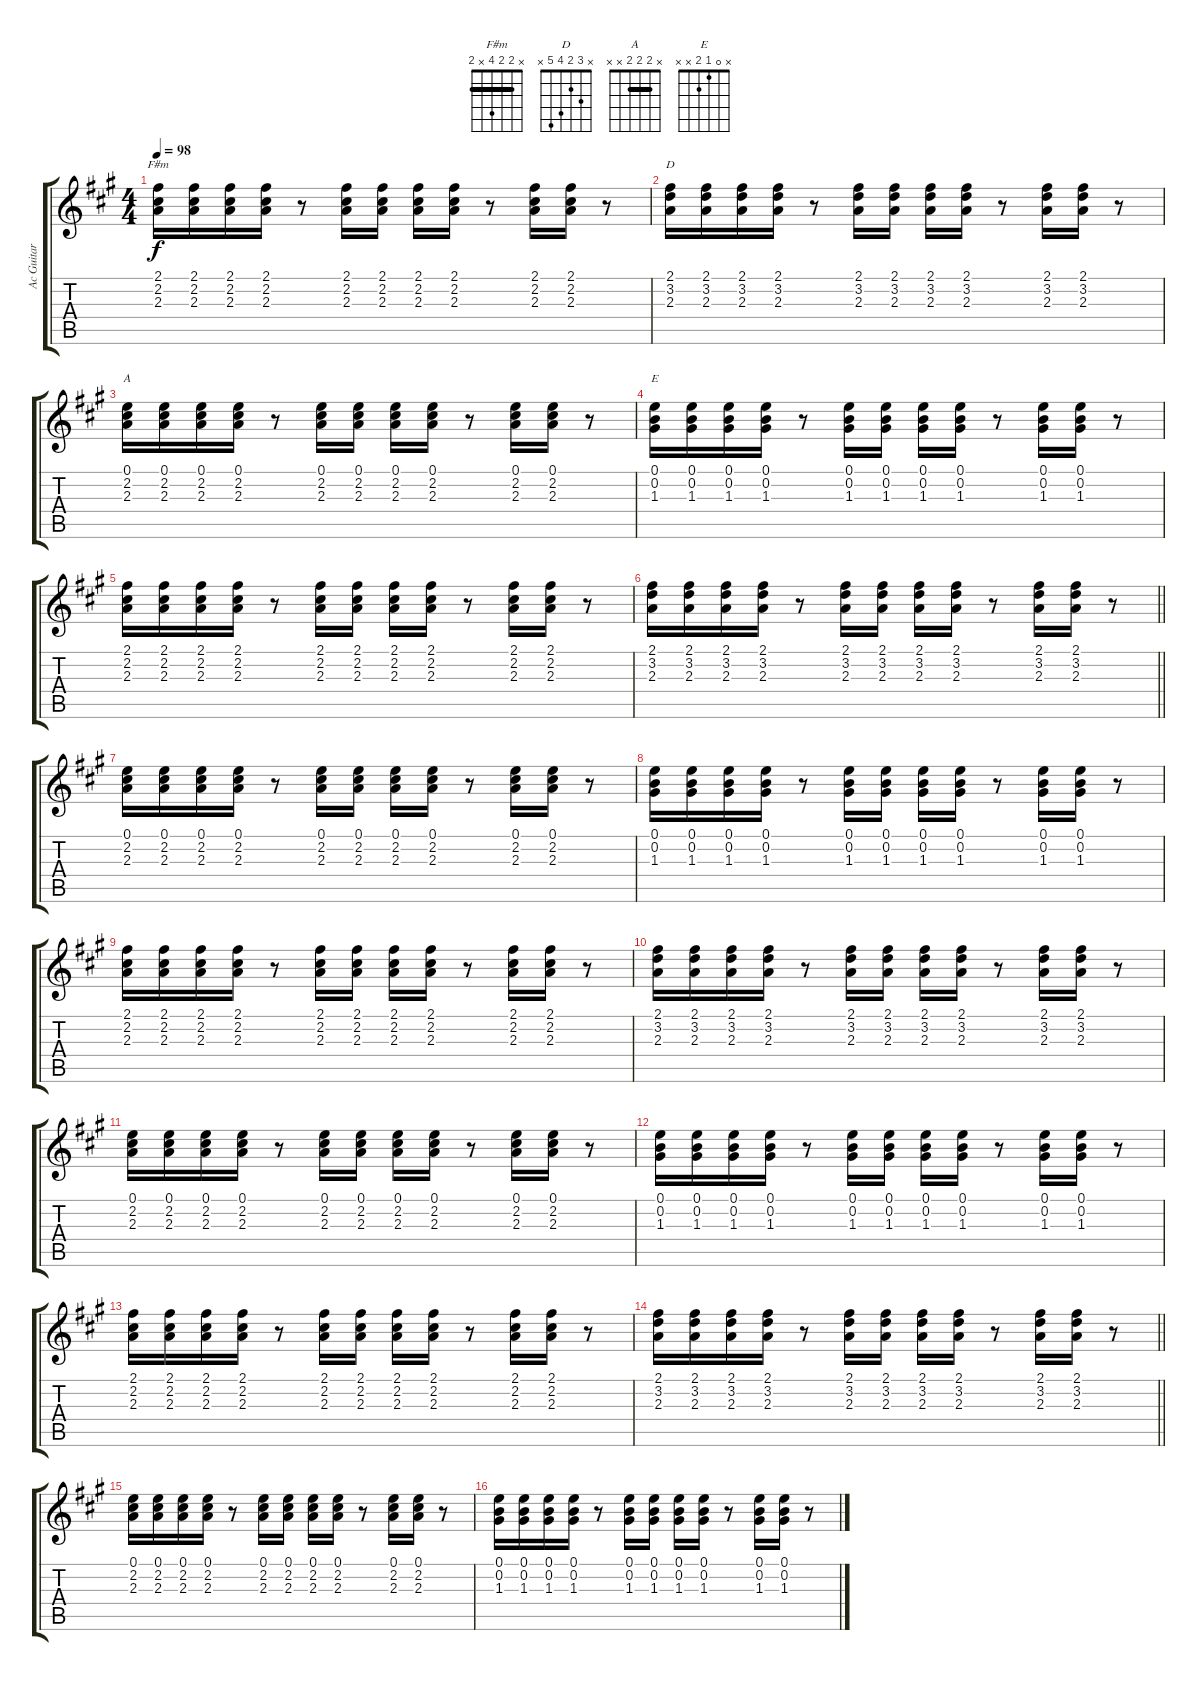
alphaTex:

\track ("Ac Guitar" "Ac Guitar") {instrument acousticguitarsteel}
\staff {score tabs}
\tuning (E4 B3 G3 D3 A2 E2) {hide}
\chord ("F#m" x 2 2 4 x 2) {barre 2}
\chord ("D" x 3 2 4 5 x)
\chord ("A" x 2 2 2 x x) {barre 2}
\chord ("E" x 0 1 2 x x)
\ts (4 4)
\tempo 98
\clef g2
\ks a
(2.1 2.2 2.3).16{ch "F#m" dy f} (2.1 2.2 2.3).16 (2.1 2.2 2.3).16 (2.1 2.2 2.3).16 r.8 (2.1 2.2 2.3).16 (2.1 2.2 2.3).16 (2.1 2.2 2.3).16 (2.1 2.2 2.3).16 r.8 (2.1 2.2 2.3).16 (2.1 2.2 2.3).16 r.8 |
(2.1 3.2 2.3).16{ch "D"} (2.1 3.2 2.3).16 (2.1 3.2 2.3).16 (2.1 3.2 2.3).16 r.8 (2.1 3.2 2.3).16 (2.1 3.2 2.3).16 (2.1 3.2 2.3).16 (2.1 3.2 2.3).16 r.8 (2.1 3.2 2.3).16 (2.1 3.2 2.3).16 r.8 |
(0.1 2.2 2.3).16{ch "A"} (0.1 2.2 2.3).16 (0.1 2.2 2.3).16 (0.1 2.2 2.3).16 r.8 (0.1 2.2 2.3).16 (0.1 2.2 2.3).16 (0.1 2.2 2.3).16 (0.1 2.2 2.3).16 r.8 (0.1 2.2 2.3).16 (0.1 2.2 2.3).16 r.8 |
(0.1 0.2 1.3).16{ch "E"} (0.1 0.2 1.3).16 (0.1 0.2 1.3).16 (0.1 0.2 1.3).16 r.8 (0.1 0.2 1.3).16 (0.1 0.2 1.3).16 (0.1 0.2 1.3).16 (0.1 0.2 1.3).16 r.8 (0.1 0.2 1.3).16 (0.1 0.2 1.3).16 r.8 |
(2.1 2.2 2.3).16 (2.1 2.2 2.3).16 (2.1 2.2 2.3).16 (2.1 2.2 2.3).16 r.8 (2.1 2.2 2.3).16 (2.1 2.2 2.3).16 (2.1 2.2 2.3).16 (2.1 2.2 2.3).16 r.8 (2.1 2.2 2.3).16 (2.1 2.2 2.3).16 r.8 |
\barLineRight lightlight
(2.1 3.2 2.3).16 (2.1 3.2 2.3).16 (2.1 3.2 2.3).16 (2.1 3.2 2.3).16 r.8 (2.1 3.2 2.3).16 (2.1 3.2 2.3).16 (2.1 3.2 2.3).16 (2.1 3.2 2.3).16 r.8 (2.1 3.2 2.3).16 (2.1 3.2 2.3).16 r.8 |
(0.1 2.2 2.3).16 (0.1 2.2 2.3).16 (0.1 2.2 2.3).16 (0.1 2.2 2.3).16 r.8 (0.1 2.2 2.3).16 (0.1 2.2 2.3).16 (0.1 2.2 2.3).16 (0.1 2.2 2.3).16 r.8 (0.1 2.2 2.3).16 (0.1 2.2 2.3).16 r.8 |
(0.1 0.2 1.3).16 (0.1 0.2 1.3).16 (0.1 0.2 1.3).16 (0.1 0.2 1.3).16 r.8 (0.1 0.2 1.3).16 (0.1 0.2 1.3).16 (0.1 0.2 1.3).16 (0.1 0.2 1.3).16 r.8 (0.1 0.2 1.3).16 (0.1 0.2 1.3).16 r.8 |
(2.1 2.2 2.3).16 (2.1 2.2 2.3).16 (2.1 2.2 2.3).16 (2.1 2.2 2.3).16 r.8 (2.1 2.2 2.3).16 (2.1 2.2 2.3).16 (2.1 2.2 2.3).16 (2.1 2.2 2.3).16 r.8 (2.1 2.2 2.3).16 (2.1 2.2 2.3).16 r.8 |
(2.1 3.2 2.3).16 (2.1 3.2 2.3).16 (2.1 3.2 2.3).16 (2.1 3.2 2.3).16 r.8 (2.1 3.2 2.3).16 (2.1 3.2 2.3).16 (2.1 3.2 2.3).16 (2.1 3.2 2.3).16 r.8 (2.1 3.2 2.3).16 (2.1 3.2 2.3).16 r.8 |
(0.1 2.2 2.3).16 (0.1 2.2 2.3).16 (0.1 2.2 2.3).16 (0.1 2.2 2.3).16 r.8 (0.1 2.2 2.3).16 (0.1 2.2 2.3).16 (0.1 2.2 2.3).16 (0.1 2.2 2.3).16 r.8 (0.1 2.2 2.3).16 (0.1 2.2 2.3).16 r.8 |
(0.1 0.2 1.3).16 (0.1 0.2 1.3).16 (0.1 0.2 1.3).16 (0.1 0.2 1.3).16 r.8 (0.1 0.2 1.3).16 (0.1 0.2 1.3).16 (0.1 0.2 1.3).16 (0.1 0.2 1.3).16 r.8 (0.1 0.2 1.3).16 (0.1 0.2 1.3).16 r.8 |
(2.1 2.2 2.3).16 (2.1 2.2 2.3).16 (2.1 2.2 2.3).16 (2.1 2.2 2.3).16 r.8 (2.1 2.2 2.3).16 (2.1 2.2 2.3).16 (2.1 2.2 2.3).16 (2.1 2.2 2.3).16 r.8 (2.1 2.2 2.3).16 (2.1 2.2 2.3).16 r.8 |
\barLineRight lightlight
(2.1 3.2 2.3).16 (2.1 3.2 2.3).16 (2.1 3.2 2.3).16 (2.1 3.2 2.3).16 r.8 (2.1 3.2 2.3).16 (2.1 3.2 2.3).16 (2.1 3.2 2.3).16 (2.1 3.2 2.3).16 r.8 (2.1 3.2 2.3).16 (2.1 3.2 2.3).16 r.8 |
(0.1 2.2 2.3).16 (0.1 2.2 2.3).16 (0.1 2.2 2.3).16 (0.1 2.2 2.3).16 r.8 (0.1 2.2 2.3).16 (0.1 2.2 2.3).16 (0.1 2.2 2.3).16 (0.1 2.2 2.3).16 r.8 (0.1 2.2 2.3).16 (0.1 2.2 2.3).16 r.8 |
(0.1 0.2 1.3).16 (0.1 0.2 1.3).16 (0.1 0.2 1.3).16 (0.1 0.2 1.3).16 r.8 (0.1 0.2 1.3).16 (0.1 0.2 1.3).16 (0.1 0.2 1.3).16 (0.1 0.2 1.3).16 r.8 (0.1 0.2 1.3).16 (0.1 0.2 1.3).16 r.8
